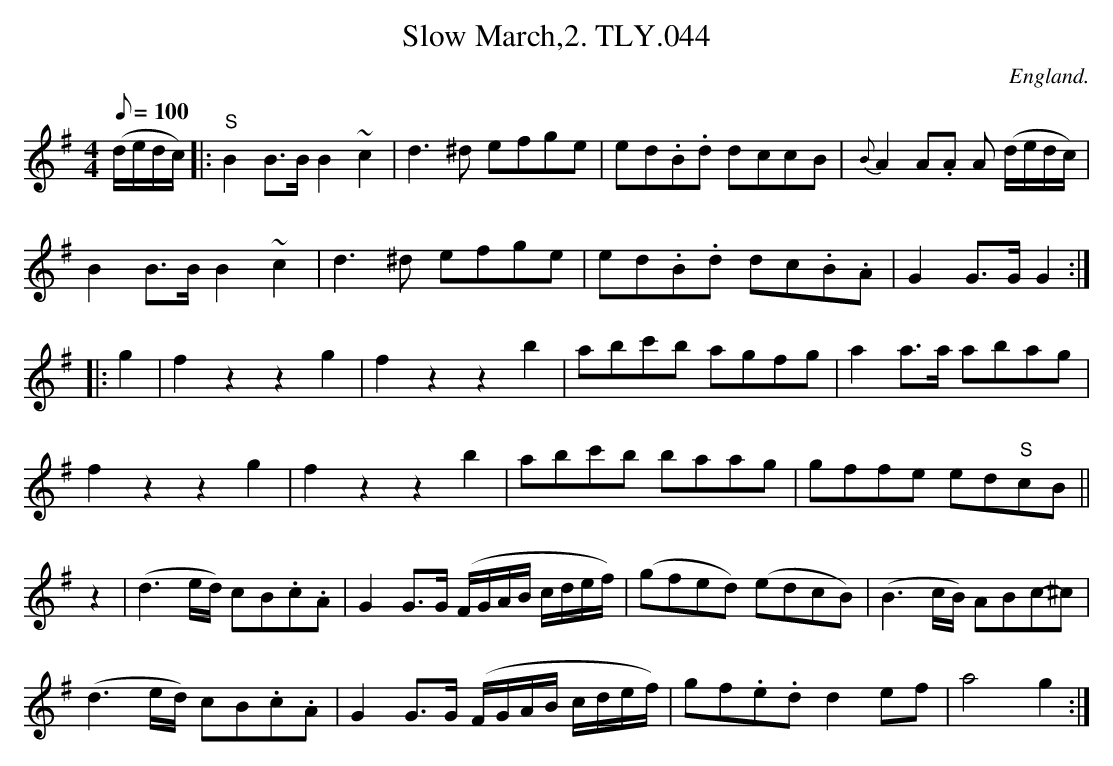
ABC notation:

X:1
T:Slow March,2. TLY.044
M:4/4
L:1/8
Q:100
O:England.
K:G
(d/e/d/c/)|:"S"B2 B>B B2 ~c2|d3 ^d e-fg-e|e-d.B.d d-cc-B|{B}A2A.A A
2 (d/e/d/c/)|!
B2 B>B B2 ~c2|d3 ^d e-fg-e|e-d.B.d d-c.B.A|G2 G>G G2:|!
|:g2|f2 z2 z2 g2|f2 z2 z2 b2|a-bc'-b a-gf-g| a2 a>a a-bag|!
f2 z2 z2 g2|f2 z2 z2 b2|a-bc'-b b-aa-g| g-ff-e e-d"S"c-B||!
z2|(d3e/d/) c-B.c.A| G2 G>G (F/G/A/B/ c/d/e/f/)| (gfed) (edcB)
| (B3c/B/) ABc-^c|!
(d3e/d/) c-B.c.A| G2 G>G (F/G/A/B/ c/d/e/f/)| g-f.e.d d2 e-f
|a4-g2:|!
